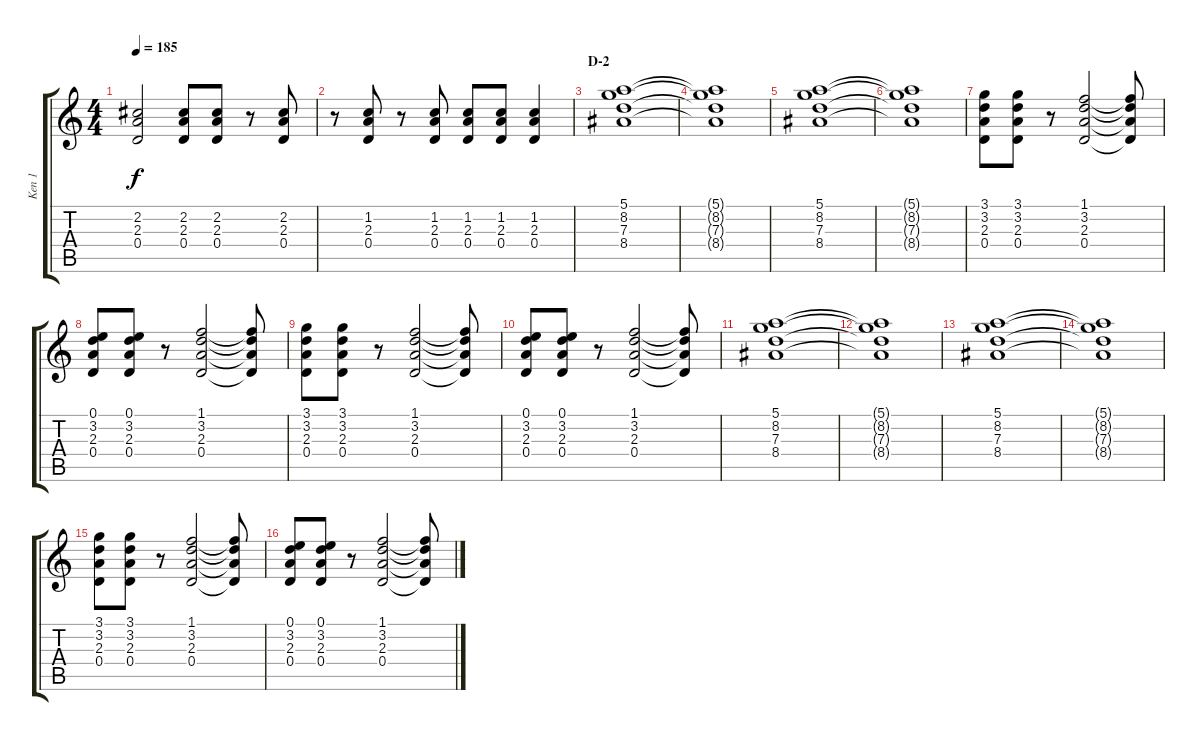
\track ("Ken 1" "Ken 1") {instrument overdrivenguitar}
\staff {score tabs}
\tuning (E4 B3 G3 D3 A2 E2) {hide}
\ts (4 4)
\tempo 185
\clef g2
\ks c
(2.2 2.3 0.4).2{dy f volume 10} (2.2 2.3 0.4).8 (2.2 2.3 0.4).8 r.8 (2.2 2.3 0.4).8 |
r.8 (1.2 2.3 0.4).8 r.8 (1.2 2.3 0.4).8 (1.2 2.3 0.4).8 (1.2 2.3 0.4).8 (1.2 2.3 0.4).4 |
\section ("" "D-2")
(5.1 8.2 7.3 8.4).1 |
(5.1{t} 8.2{t} 7.3{t} 8.4{t}).1 |
(5.1 8.2 7.3 8.4).1 |
(5.1{t} 8.2{t} 7.3{t} 8.4{t}).1 |
(3.1 3.2 2.3 0.4).8 (3.1 3.2 2.3 0.4).8 r.8 (1.1 3.2 2.3 0.4).2 (1.1{t} 3.2{t} 2.3{t} 0.4{t}).8 |
(0.1 3.2 2.3 0.4).8 (0.1 3.2 2.3 0.4).8 r.8 (1.1 3.2 2.3 0.4).2 (1.1{t} 3.2{t} 2.3{t} 0.4{t}).8 |
(3.1 3.2 2.3 0.4).8 (3.1 3.2 2.3 0.4).8 r.8 (1.1 3.2 2.3 0.4).2 (1.1{t} 3.2{t} 2.3{t} 0.4{t}).8 |
(0.1 3.2 2.3 0.4).8 (0.1 3.2 2.3 0.4).8 r.8 (1.1 3.2 2.3 0.4).2 (1.1{t} 3.2{t} 2.3{t} 0.4{t}).8 |
(5.1 8.2 7.3 8.4).1 |
(5.1{t} 8.2{t} 7.3{t} 8.4{t}).1 |
(5.1 8.2 7.3 8.4).1 |
(5.1{t} 8.2{t} 7.3{t} 8.4{t}).1 |
(3.1 3.2 2.3 0.4).8 (3.1 3.2 2.3 0.4).8 r.8 (1.1 3.2 2.3 0.4).2 (1.1{t} 3.2{t} 2.3{t} 0.4{t}).8 |
(0.1 3.2 2.3 0.4).8 (0.1 3.2 2.3 0.4).8 r.8 (1.1 3.2 2.3 0.4).2 (1.1{t} 3.2{t} 2.3{t} 0.4{t}).8
